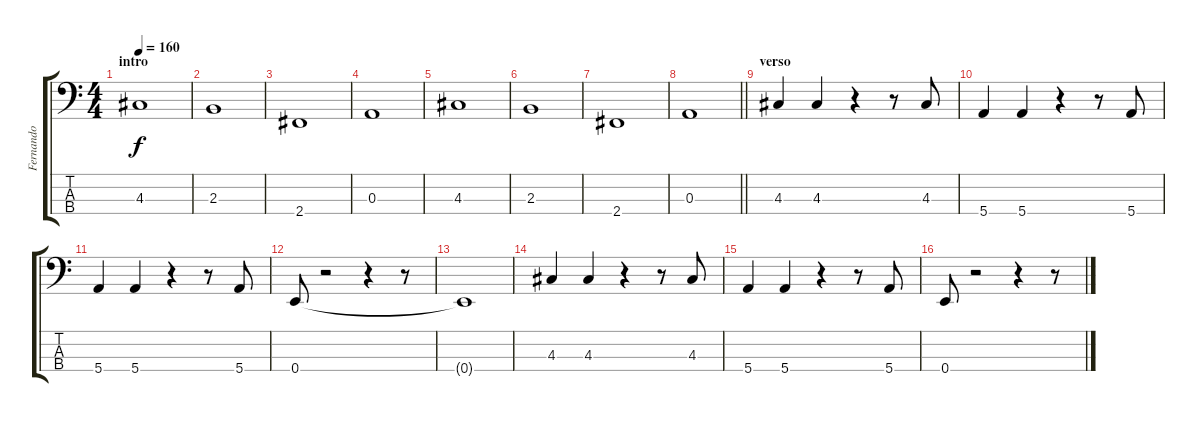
\track ("Fernando" "Fernando") {instrument electricbassfinger}
\staff {score tabs}
\tuning (G2 D2 A1 E1) {hide}
\ts (4 4)
\section ("" "intro")
\tempo 160
\clef f4
\ks c
4.3.1{dy f instrument electricbassfinger} |
2.3.1 |
2.4.1 |
0.3.1 |
4.3.1 |
2.3.1 |
2.4.1 |
\barLineRight lightlight
0.3.1 |
\section ("" "verso")
4.3.4 4.3.4 r.4 r.8 4.3.8 |
5.4.4 5.4.4 r.4 r.8 5.4.8 |
5.4.4 5.4.4 r.4 r.8 5.4.8 |
0.4.8 r.2 r.4 r.8 |
0.4{t}.1 |
4.3.4 4.3.4 r.4 r.8 4.3.8 |
5.4.4 5.4.4 r.4 r.8 5.4.8 |
0.4.8 r.2 r.4 r.8
